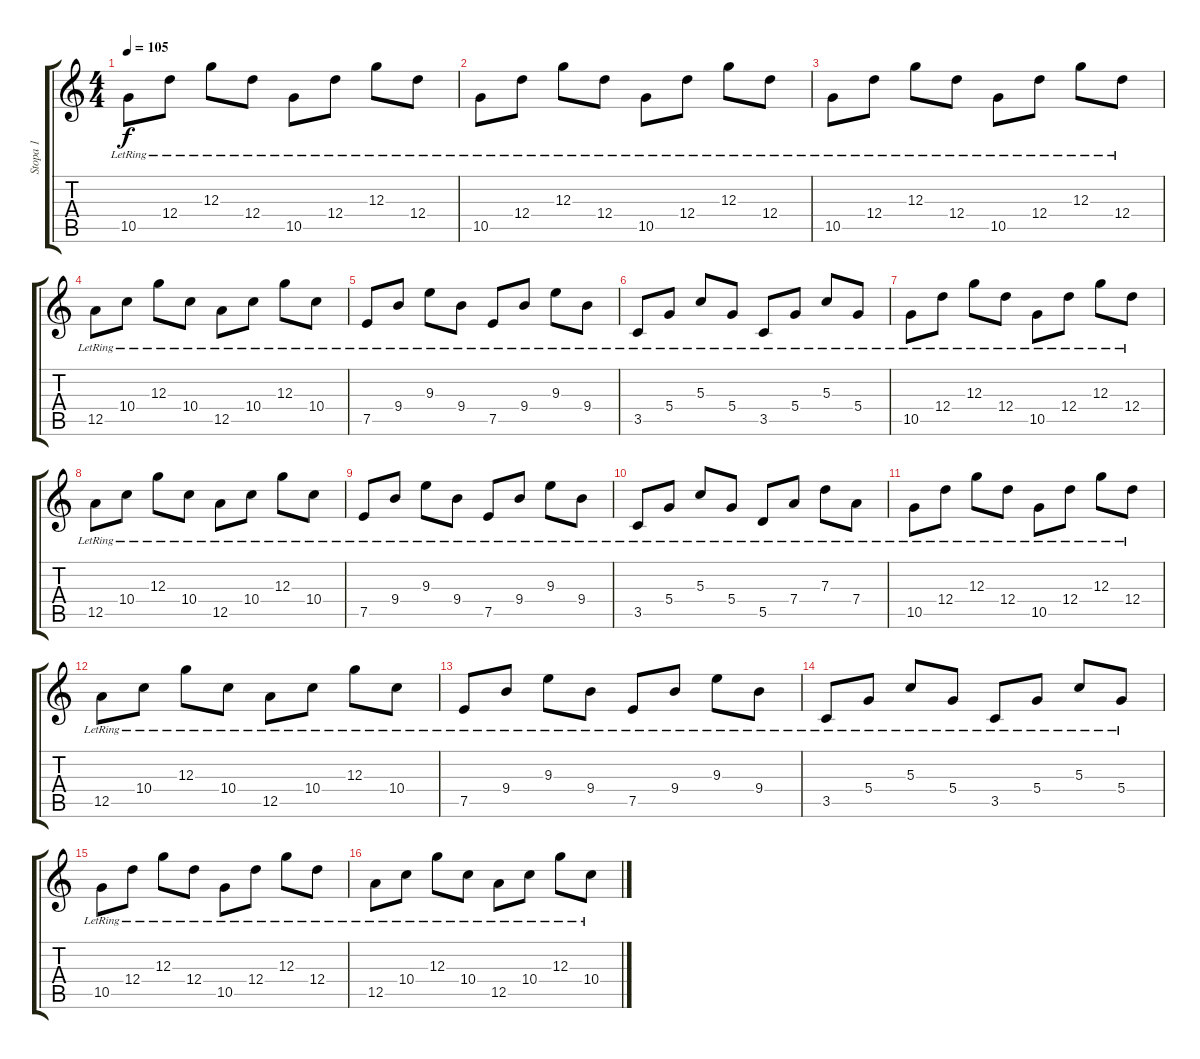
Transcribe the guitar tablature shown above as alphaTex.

\track ("Stopa 1" "Stopa 1") {instrument electricguitarclean}
\staff {score tabs}
\tuning (E4 B3 G3 D3 A2 E2) {hide}
\ts (4 4)
\tempo 105
\clef g2
\ks c
10.5{lr}.8{dy f instrument electricguitarclean} 12.4{lr}.8 12.3{lr}.8 12.4{lr}.8 10.5{lr}.8 12.4{lr}.8 12.3{lr}.8 12.4{lr}.8 |
10.5{lr}.8 12.4{lr}.8 12.3{lr}.8 12.4{lr}.8 10.5{lr}.8 12.4{lr}.8 12.3{lr}.8 12.4{lr}.8 |
10.5{lr}.8 12.4{lr}.8 12.3{lr}.8 12.4{lr}.8 10.5{lr}.8 12.4{lr}.8 12.3{lr}.8 12.4{lr}.8 |
12.5{lr}.8 10.4{lr}.8 12.3{lr}.8 10.4{lr}.8 12.5{lr}.8 10.4{lr}.8 12.3{lr}.8 10.4{lr}.8 |
7.5{lr}.8 9.4{lr}.8 9.3{lr}.8 9.4{lr}.8 7.5{lr}.8 9.4{lr}.8 9.3{lr}.8 9.4{lr}.8 |
3.5{lr}.8 5.4{lr}.8 5.3{lr}.8 5.4{lr}.8 3.5{lr}.8 5.4{lr}.8 5.3{lr}.8 5.4{lr}.8 |
10.5{lr}.8 12.4{lr}.8 12.3{lr}.8 12.4{lr}.8 10.5{lr}.8 12.4{lr}.8 12.3{lr}.8 12.4{lr}.8 |
12.5{lr}.8 10.4{lr}.8 12.3{lr}.8 10.4{lr}.8 12.5{lr}.8 10.4{lr}.8 12.3{lr}.8 10.4{lr}.8 |
7.5{lr}.8 9.4{lr}.8 9.3{lr}.8 9.4{lr}.8 7.5{lr}.8 9.4{lr}.8 9.3{lr}.8 9.4{lr}.8 |
3.5{lr}.8 5.4{lr}.8 5.3{lr}.8 5.4{lr}.8 5.5{lr}.8 7.4{lr}.8 7.3{lr}.8 7.4{lr}.8 |
10.5{lr}.8 12.4{lr}.8 12.3{lr}.8 12.4{lr}.8 10.5{lr}.8 12.4{lr}.8 12.3{lr}.8 12.4{lr}.8 |
12.5{lr}.8 10.4{lr}.8 12.3{lr}.8 10.4{lr}.8 12.5{lr}.8 10.4{lr}.8 12.3{lr}.8 10.4{lr}.8 |
7.5{lr}.8 9.4{lr}.8 9.3{lr}.8 9.4{lr}.8 7.5{lr}.8 9.4{lr}.8 9.3{lr}.8 9.4{lr}.8 |
3.5{lr}.8 5.4{lr}.8 5.3{lr}.8 5.4{lr}.8 3.5{lr}.8 5.4{lr}.8 5.3{lr}.8 5.4{lr}.8 |
10.5{lr}.8 12.4{lr}.8 12.3{lr}.8 12.4{lr}.8 10.5{lr}.8 12.4{lr}.8 12.3{lr}.8 12.4{lr}.8 |
12.5{lr}.8 10.4{lr}.8 12.3{lr}.8 10.4{lr}.8 12.5{lr}.8 10.4{lr}.8 12.3{lr}.8 10.4{lr}.8
